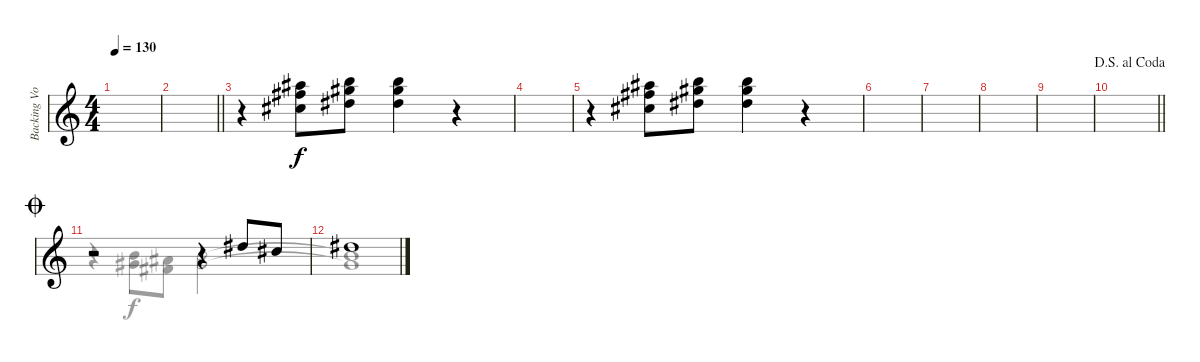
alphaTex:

\track ("Backing Vocals" "Backing Vo") {instrument choiraahs}
\staff {score}
\tuning (Eb5 Bb4 Gb4 Db4 Ab3 Eb3) {hide}
\voice
\ts (4 4)
\tempo 130
\clef g2
\ks c
|
\barLineRight lightlight
|
r.4 (3.1 3.2 16.3).8 (0.1 10.2 17.3).8 (0.1 10.2 17.3).4 r.4 |
|
r.4 (3.1 3.2 16.3).8 (0.1 10.2 17.3).8 (0.1 10.2 17.3).4 r.4 |
|
|
|
|
\jump dalsegnoalcoda
\barLineRight lightlight
|
\jump coda
r.2 r.4 0.1.8 3.2.8 |
0.1.1 |
|
|
|
\voice
\clef g2
\ottava regular
\simile none
\ks c
|
\barLineRight lightlight
|
|
|
|
|
|
|
|
\barLineRight lightlight
|
r.4 (1.2 2.3).8 (0.2 0.3).8 (1.2 2.3).2 |
(1.2{t} 2.3{t}).1 |
|
|
|
